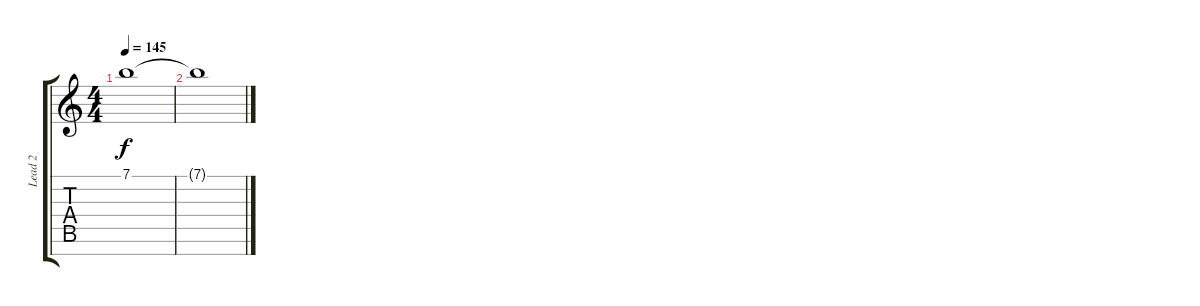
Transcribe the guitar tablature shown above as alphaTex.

\track ("Lead 2" "Lead 2") {instrument overdrivenguitar}
\staff {score tabs}
\tuning (E4 B3 G3 D3 A2 E2 B1) {hide}
\ts (4 4)
\tempo 145
\clef g2
\ks c
7.1{t}.1{dy f} |
7.1{t}.1
